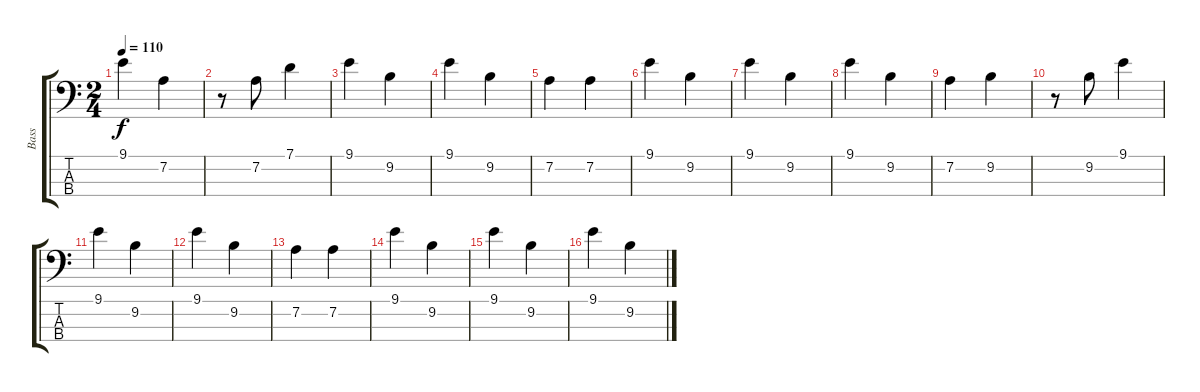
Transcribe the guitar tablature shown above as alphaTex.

\track ("Bass" "Bass") {instrument acousticbass}
\staff {score tabs}
\tuning (G2 D2 A1 E1) {hide}
\ts (2 4)
\tempo 110
\clef f4
\ks c
9.1.4{dy f} 7.2.4 |
r.8 7.2.8 7.1.4 |
9.1.4 9.2.4 |
9.1.4 9.2.4 |
7.2.4 7.2.4 |
9.1.4 9.2.4 |
9.1.4 9.2.4 |
9.1.4 9.2.4 |
7.2.4 9.2.4 |
r.8 9.2.8 9.1.4 |
9.1.4 9.2.4 |
9.1.4 9.2.4 |
7.2.4 7.2.4 |
9.1.4 9.2.4 |
9.1.4 9.2.4 |
9.1.4 9.2.4
